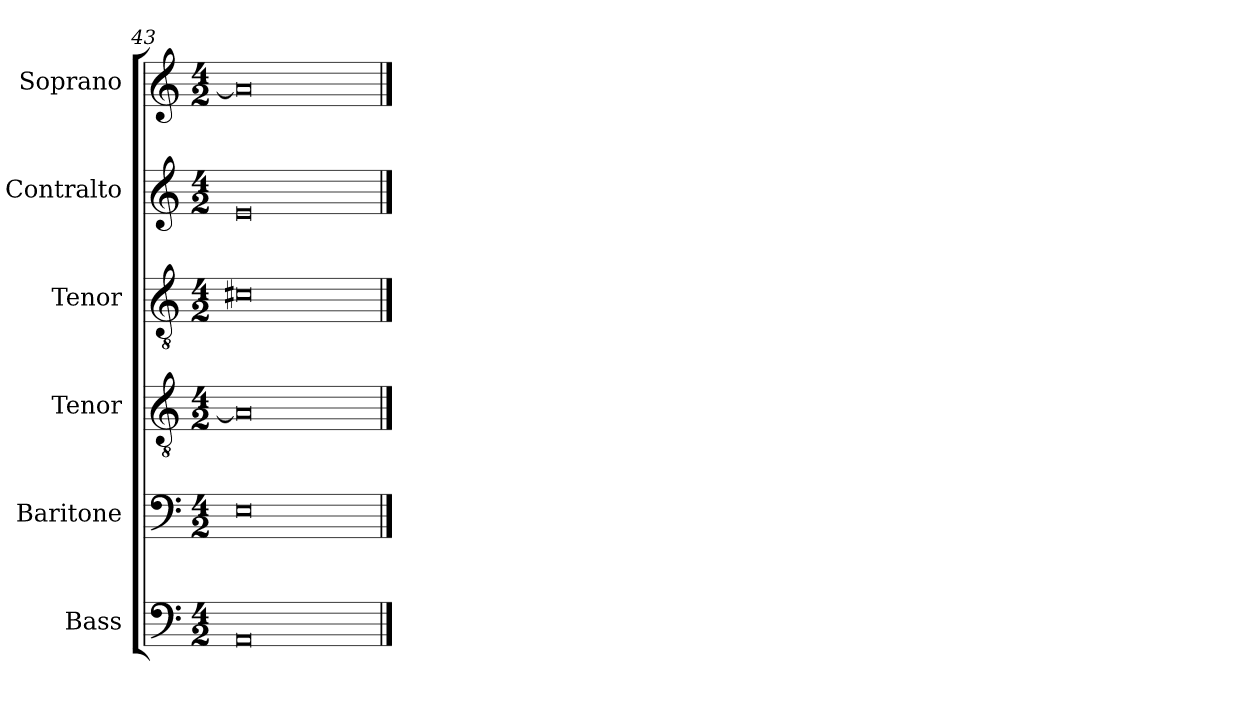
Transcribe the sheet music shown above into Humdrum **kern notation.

**kern	**kern	**kern	**kern	**kern	**kern
*part6	*part5	*part4	*part3	*part2	*part1
*staff6	*staff5	*staff4	*staff3	*staff2	*staff1
*I"Bass	*I"Baritone	*I"Tenor	*I"Tenor	*I"Contralto	*I"Soprano
*I'B	*I'Bar	*I'T	*I'T	*I'A	*I'S
*clefF4	*clefF4	*clefGv2	*clefGv2	*clefG2	*clefG2
*k[]	*k[]	*k[]	*k[]	*k[]	*k[]
*E:phr	*E:phr	*E:phr	*E:phr	*E:phr	*E:phr
*M4/2	*M4/2	*M4/2	*M4/2	*M4/2	*M4/2
=43	=43	=43	=43	=43	=43
0AA	0E	0A]	0c#X	0e	0a]
==	==	==	==	==	==
*-	*-	*-	*-	*-	*-
